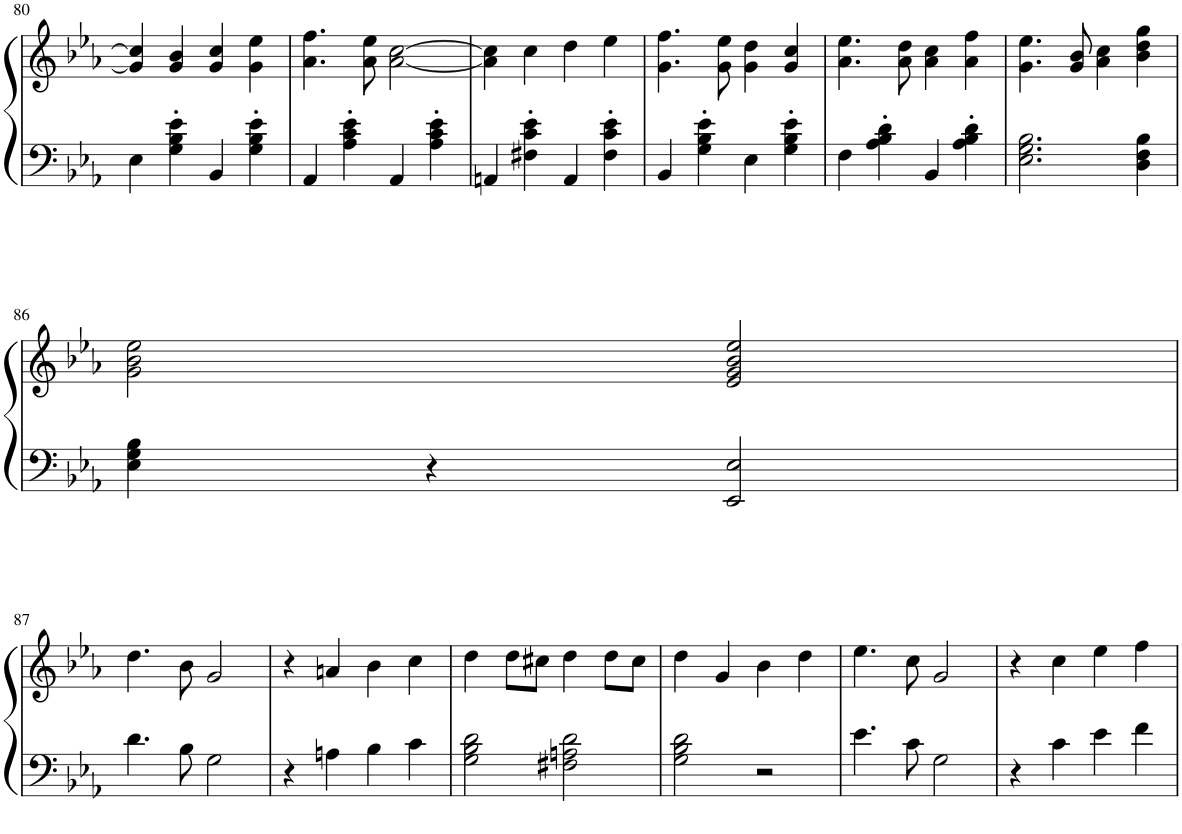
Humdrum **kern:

**kern	**kern
*part1	*part1
*staff2	*staff1
*I"Piano	*
*I'Pno.	*
!!LO:PB:g=z
*clefF4	*clefG2
*k[b-e-a-]	*k[b-e-a-]
*E-:	*E-:
*M4/4	*M4/4
*met(c)	*met(c)
=80	=80
4E-\	4g/] 4cc/]
4G\' 4B-\' 4e-\'	4g/ 4b-/
4BB-/	4g/ 4cc/
4G\' 4B-\' 4e-\'	4g\ 4ee-\
=81	=81
4AA-/	4.a-\ 4.ff\
4A-\' 4c\' 4e-\'	.
.	8a-\ 8ee-\
4AA-/	[2a-\ [2cc\
4A-\' 4c\' 4e-\'	.
=82	=82
4AAn/	4a-\] 4cc\]
4F#X\' 4c\' 4e-\'	4cc\
4AA/	4dd\
4F#\' 4c\' 4e-\'	4ee-\
=83	=83
4BB-/	4.g\ 4.ff\
4G\' 4B-\' 4e-\'	.
.	8g\ 8ee-\
4E-\	4g\ 4dd\
4G\' 4B-\' 4e-\'	4g/ 4cc/
=84	=84
4F\	4.a-\ 4.ee-\
4A-\' 4B-\' 4d\'	.
.	8a-\ 8dd\
4BB-/	4a-\ 4cc\
4A-\' 4B-\' 4d\'	4a-\ 4ff\
=85	=85
2.E-\ 2.G\ 2.B-\	4.g\ 4.ee-\
.	8g/ 8b-/
.	4a-\ 4cc\
4D\ 4F\ 4B-\	4b-\ 4dd\ 4gg\
!!LO:LB:g=z
=86	=86
4E-\ 4G\ 4B-\	2g\ 2b-\ 2ee-\
4r	.
2EE-/ 2E-/	2e-/ 2g/ 2b-/ 2ee-/
!!LO:LB:g=z
=87	=87
4.d\	4.dd\
8B-\	8b-\
2G\	2g/
=88	=88
4r	4r
4An\	4an/
4B-\	4b-\
4c\	4cc\
=89	=89
2G\ 2B-\ 2d\	4dd\
.	8dd\L
.	8cc#X\J
2F#X\ 2An\ 2d\	4dd\
.	8dd\L
.	8cc#\J
=90	=90
2G\ 2B-\ 2d\	4dd\
.	4g/
2r	4b-\
.	4dd\
=91	=91
4.e-\	4.ee-\
8c\	8cc\
2G\	2g/
=92	=92
4r	4r
4c\	4cc\
4e-\	4ee-\
4f\	4ff\
=	=
*-	*-
